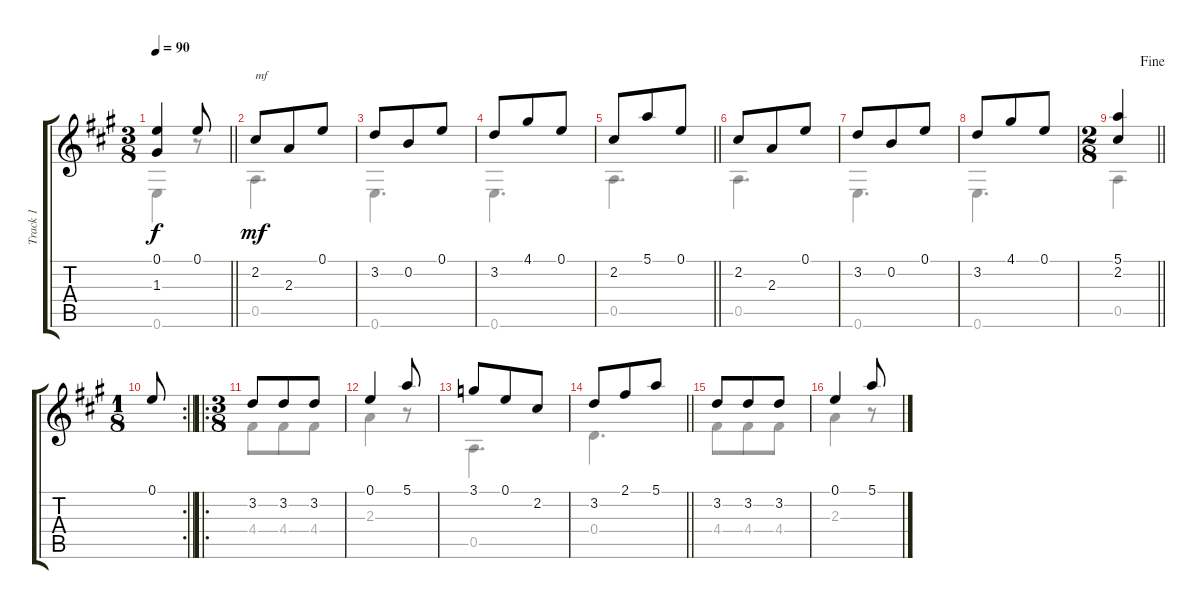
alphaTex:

\track ("Track 1" "Track 1") {instrument acousticguitarsteel}
\staff {score tabs}
\tuning (E4 B3 G3 D3 A2 E2) {hide}
\voice
\ts (3 8)
\tempo 90
\clef g2
\barLineRight lightlight
\ks a
(0.1 1.3).4{dy f} 0.1.8 |
2.2.8{txt "mf" dy mf} 2.3.8 0.1.8 |
3.2.8 0.2.8 0.1.8 |
3.2.8 4.1.8 0.1.8 |
\barLineRight lightlight
2.2.8 5.1.8 0.1.8 |
2.2.8 2.3.8 0.1.8 |
3.2.8 0.2.8 0.1.8 |
3.2.8 4.1.8 0.1.8 |
\ts (2 8)
\jump fine
\barLineRight lightlight
(5.1 2.2).4 |
\rc 2
\ts (1 8)
\barLineRight lightlight
0.1.8{beam Up} |
\ro
\ts (3 8)
3.2.8 3.2.8 3.2.8 |
0.1.4 5.1.8 |
3.1.8 0.1.8 2.2.8 |
\barLineRight lightlight
3.2.8 2.1.8 5.1.8 |
3.2.8 3.2.8 3.2.8 |
0.1.4 5.1.8
\voice
\clef g2
\ottava regular
\simile none
\barLineRight lightlight
\ks a
0.6.4{dy f} r.8 |
0.5.4{d dy mf} |
0.6.4{d} |
0.6.4{d} |
\barLineRight lightlight
0.5.4{d} |
0.5.4{d} |
0.6.4{d} |
0.6.4{d} |
\barLineRight lightlight
0.5.4 |
\barLineRight lightlight
|
4.4.8 4.4.8 4.4.8 |
2.3.4 r.8 |
0.5.4{d} |
\barLineRight lightlight
0.4.4{d} |
4.4.8 4.4.8 4.4.8 |
2.3.4 r.8
